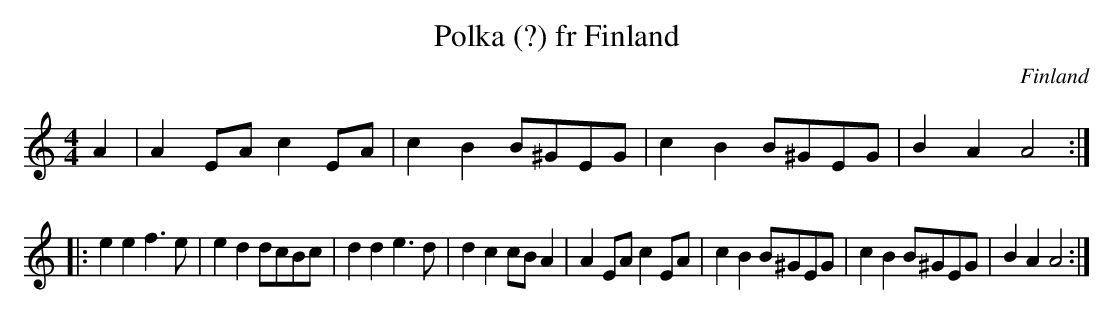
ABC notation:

X:1
T:Polka (?) fr Finland
M:4/4
O:Finland
K:A minor
A2 | \
A2EA c2EA | c2B2 B^GEG | c2B2 B^GEG | B2A2 A4 :|
|:\
e2e2 f3e | e2d2 dcBc | d2d2 e3d | d2c2 cBA2 |\
A2EA c2EA | c2B2 B^GEG | c2B2 B^GEG | B2A2 A4:|
